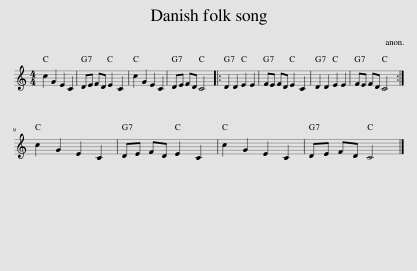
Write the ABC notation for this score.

X:1
L:1/8
M:4/4
I:linebreak $
K:C
V:1 treble
V:1
 c2 G2 E2 C2 | DE FD E2 C2 | c2 G2 E2 C2 | DE FD C4 |: D2 D2 E2 E2 | %5
 FE FD E2 C2 | D2 D2 E2 E2 | FE FD C4 :|$ c2 G2 E2 C2 | DE FD E2 C2 | %10
 c2 G2 E2 C2 | DE FD C4 |] %12
